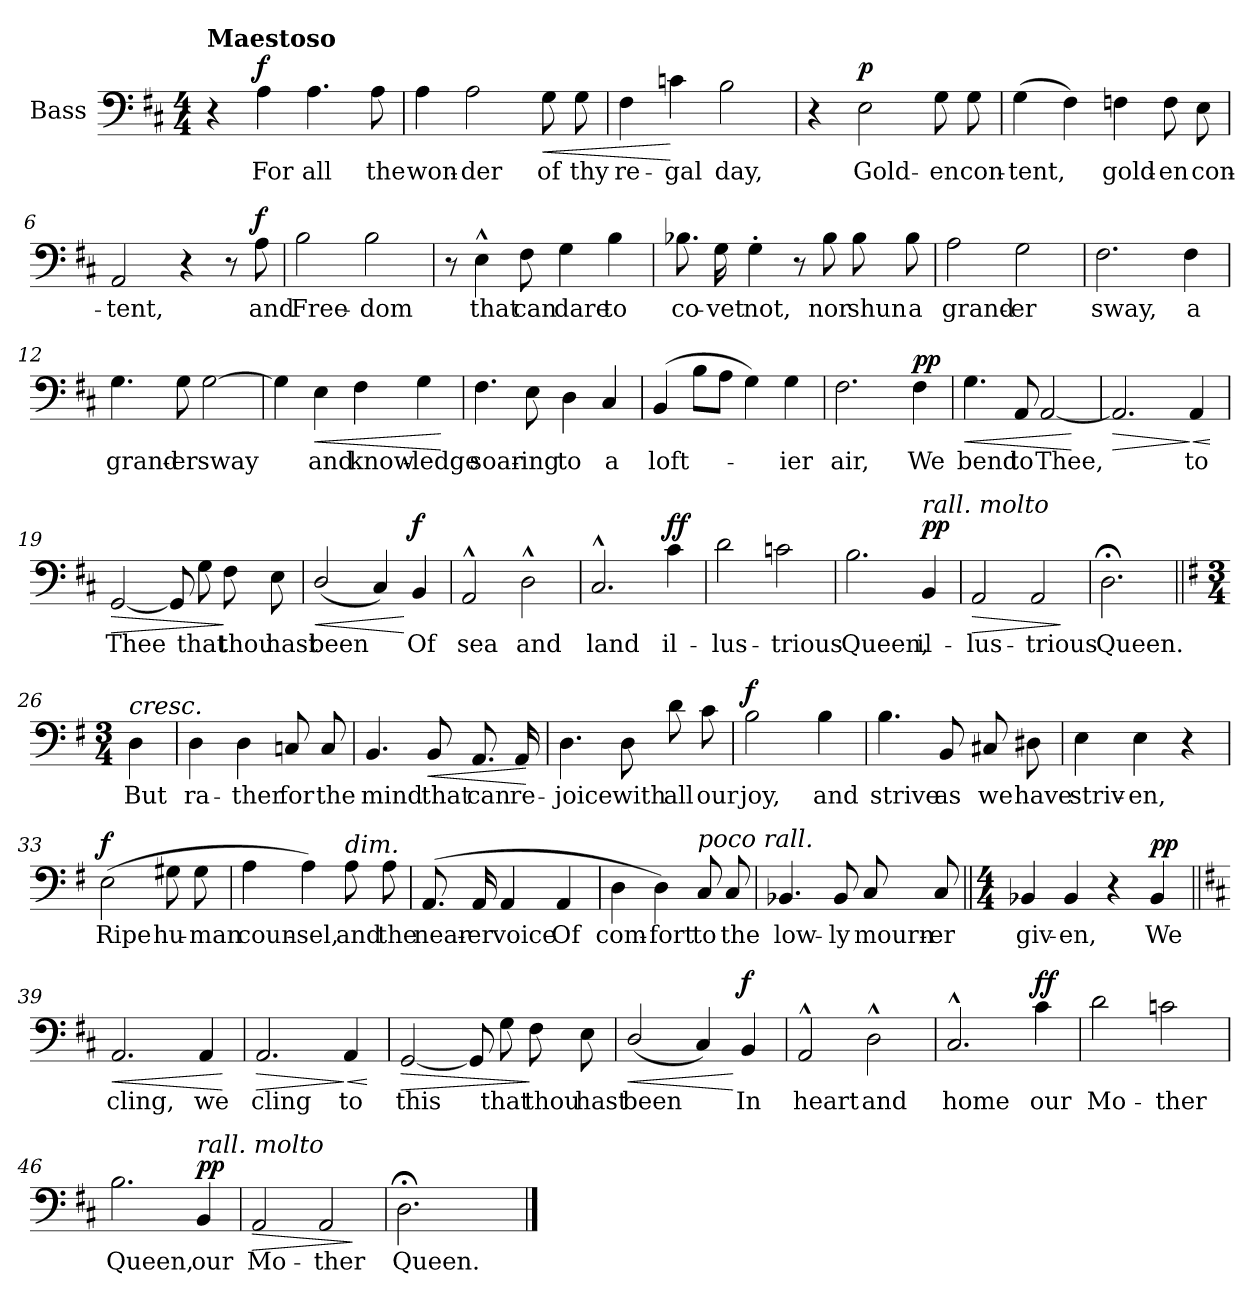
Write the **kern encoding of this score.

**kern	**text	**dynam
*part1	*part1	*part1
*staff1	*staff1	*staff1
*I"Bass	*	*
*clefF4	*	*
*k[f#c#]	*	*
*M4/4	*	*
=1	=1	=1
!LO:TX:a:B:t=Maestoso	!	!
4r	.	.
!	!LO:LY:b	!LO:DY:a
4A\	For	f
!	!LO:LY:b	!
4.A\	all	.
!	!LO:LY:b	!
8A\	the	.
=2	=2	=2
!	!LO:LY:b	!
4A\	won-	.
!	!LO:LY:b	!
2A\	-der	.
!	!LO:LY:b	!LO:HP:b
8G\	of	<
!	!LO:LY:b	!
8G\	thy	.
=3	=3	=3
!	!LO:LY:b	!
4F#\	re-	.
!	!LO:LY:b	!
4cn\	-gal	[
!	!LO:LY:b	!
2B\	day,	.
=4	=4	=4
4r	.	.
!	!LO:LY:b	!LO:DY:a
2E\	Gold-	p
!	!LO:LY:b	!
8G\	-en	.
!	!LO:LY:b	!
8G\	con-	.
!!LO:LB:g=z
=5	=5	=5
!	!LO:LY:b	!
(>4G\	-tent,	.
4F#\)	.	.
!	!LO:LY:b	!
4Fn\	gold-	.
!	!LO:LY:b	!
8F\	-en	.
!	!LO:LY:b	!
8E\	con-	.
=6	=6	=6
!	!LO:LY:b	!
2AA/	-tent,	.
4r	.	.
8r	.	.
!	!LO:LY:b	!LO:DY:a
8A\	and	f
=7	=7	=7
!	!LO:LY:b	!
2B\	Free-	.
!	!LO:LY:b	!
2B\	-dom	.
=8	=8	=8
8r	.	.
!	!LO:LY:b	!
4E^^\	that	.
!	!LO:LY:b	!
8F#\	can	.
!	!LO:LY:b	!
4G\	dare	.
!	!LO:LY:b	!
4B\	to	.
!!LO:LB:g=z
=9	=9	=9
!	!LO:LY:b	!
8.B-X\	co-	.
!	!LO:LY:b	!
16G\	-vet	.
!	!LO:LY:b	!
4G'\	not,	.
8r	.	.
!	!LO:LY:b	!
8B-\	nor	.
!	!LO:LY:b	!
8B-\	shun	.
!	!LO:LY:b	!
8B-\	a	.
=10	=10	=10
!	!LO:LY:b	!
2A\	grand-	.
!	!LO:LY:b	!
2G\	-er	.
=11	=11	=11
!	!LO:LY:b	!
2.F#\	sway,	.
!	!LO:LY:b	!
4F#\	a	.
=12	=12	=12
!	!LO:LY:b	!
4.G\	grand-	.
!	!LO:LY:b	!
8G\	-er	.
!	!LO:LY:b	!
[2G\	sway	.
!!LO:LB:g=z
=13	=13	=13
4G\]	.	.
!	!LO:LY:b	!LO:HP:b
4E\	and	<
!	!LO:LY:b	!
4F#\	know-	.
!	!LO:LY:b	!
4G\	-ledge	.
.	.	[
=14	=14	=14
!	!LO:LY:b	!
4.F#\	soar-	.
!	!LO:LY:b	!
8E\	-ing	.
!	!LO:LY:b	!
4D\	to	.
!	!LO:LY:b	!
4C#/	a	.
=15	=15	=15
!	!LO:LY:b	!
(>4BB/	loft-	.
8B\L	.	.
8A\J	.	.
4G\)	.	.
!	!LO:LY:b	!
4G\	-ier	.
=16	=16	=16
!	!LO:LY:b	!
2.F#\	air,	.
!	!LO:LY:b	!LO:DY:a
4F#\	We	pp
=17	=17	=17
!	!LO:LY:b	!LO:HP:b
4.G\	bend	<
!	!LO:LY:b	!
8AA/	to	.
!	!LO:LY:b	!
[2AA/	Thee,	.
.	.	[
!!LO:LB:g=z
=18	=18	=18
!	!	!LO:HP:b
2.AA/]	.	>
!	!LO:LY:b	!LO:HP:n=1:b
4AA/	to	] <
.	.	[
=19	=19	=19
!	!LO:LY:b	!LO:HP:b
[2GG/	Thee	>
8GG/]	.	.
!	!LO:LY:b	!
8G\	that	.
!	!LO:LY:b	!
8F#\	thou	]
!	!LO:LY:b	!
8E\	hast	.
=20	=20	=20
!	!LO:LY:b	!LO:HP:b
(<2D/	been	<
4C#/)	.	.
!	!LO:LY:b	!LO:DY:n=1:a
4BB/	Of	[ f
=21	=21	=21
!	!LO:LY:b	!
2AA^^/	sea	.
!	!LO:LY:b	!
2D^^\	and	.
=22	=22	=22
!	!LO:LY:b	!
2.C#^^/	land	.
!	!LO:LY:b	!LO:DY:a
4c#\	il-	ff
!!LO:LB:g=z
=23	=23	=23
!	!LO:LY:b	!
2d\	-lus-	.
!	!LO:LY:b	!
2cn\	-trious	.
=24	=24	=24
!	!LO:LY:b	!
2.B\	Queen,	.
!LO:TX:a:i:t=rall. molto	!	!
!	!LO:LY:b	!LO:DY:a
4BB/	il-	pp
=25	=25	=25
!	!LO:LY:b	!LO:HP:b
2AA/	-lus-	>
!	!LO:LY:b	!
2AA/	-trious	.
.	.	]
=26	=26	=26
!	!LO:LY:b	!
2.D;<\	Queen.	.
=26X1||	=26X1||	=26X1||
*k[f#]	*	*
*M3/4	*	*
!LO:TX:a:i:t=cresc.	!	!
!	!LO:LY:b	!
4D\	But	.
=27	=27	=27
!	!LO:LY:b	!
4D\	ra-	.
!	!LO:LY:b	!
4D\	-ther	.
!	!LO:LY:b	!
8Cn/	for	.
!	!LO:LY:b	!
8C/	the	.
=28	=28	=28
!	!LO:LY:b	!
4.BB/	mind	.
!	!LO:LY:b	!LO:HP:b
8BB/	that	<
!	!LO:LY:b	!
8.AA/	can	.
!	!LO:LY:b	!
16AA/	re-	.
.	.	[
!!LO:LB:g=z
=29	=29	=29
!	!LO:LY:b	!
4.D\	-joice	.
!	!LO:LY:b	!
8D\	with	.
!	!LO:LY:b	!
8d\	all	.
!	!LO:LY:b	!
8c\	our	.
=30	=30	=30
!	!LO:LY:b	!LO:DY:a
2B\	joy,	f
!	!LO:LY:b	!
4B\	and	.
=31	=31	=31
!	!LO:LY:b	!
4.B\	strive	.
!	!LO:LY:b	!
8BB/	as	.
!	!LO:LY:b	!
8C#X/	we	.
!	!LO:LY:b	!
8D#X\	have	.
=32	=32	=32
!	!LO:LY:b	!
4E\	striv-	.
!	!LO:LY:b	!
4E\	-en,	.
4r	.	.
=33	=33	=33
!	!LO:LY:b	!LO:DY:a
(>2E\	Ripe	f
!	!LO:LY:b	!
8G#X\	hu-	.
!	!LO:LY:b	!
8G#\	-man	.
!!LO:LB:g=z
=34	=34	=34
!	!LO:LY:b	!
4A\	coun-	.
!	!LO:LY:b	!
4A\)	-sel,	.
!LO:TX:a:i:t=dim.	!	!
!	!LO:LY:b	!
8A\	and	.
!	!LO:LY:b	!
8A\	the	.
=35	=35	=35
!	!LO:LY:b	!
(>8.AA/	near-	.
!	!LO:LY:b	!
16AA/	-er	.
!	!LO:LY:b	!
4AA/	voice	.
!	!LO:LY:b	!
4AA/	Of	.
=36	=36	=36
!	!LO:LY:b	!
4D\	com-	.
!	!LO:LY:b	!
4D\)	-fort	.
!LO:TX:a:i:t=poco rall.	!	!
!	!LO:LY:b	!
8C/	to	.
!	!LO:LY:b	!
8C/	the	.
=37	=37	=37
!	!LO:LY:b	!
4.BB-X/	low-	.
!	!LO:LY:b	!
8BB-/	-ly	.
!	!LO:LY:b	!
8C/	mourn-	.
!	!LO:LY:b	!
8C/	-er	.
!!LO:LB:g=z
=38||	=38||	=38||
*M4/4	*	*
!	!LO:LY:b	!
4BB-X/	giv-	.
!	!LO:LY:b	!
4BB-/	-en,	.
4r	.	.
!	!LO:LY:b	!LO:DY:a
4BB-/	We	pp
=39||	=39||	=39||
*k[f#c#]	*	*
!	!LO:LY:b	!LO:HP:b
2.AA/	cling,	<
!	!LO:LY:b	!
4AA/	we	.
.	.	[
=40	=40	=40
!	!LO:LY:b	!LO:HP:b
2.AA/	cling	>
!	!LO:LY:b	!LO:HP:n=1:b
4AA/	to	] <
.	.	[
=41	=41	=41
!	!LO:LY:b	!LO:HP:b
[2GG/	this	>
8GG/]	.	.
!	!LO:LY:b	!
8G\	that	.
!	!LO:LY:b	!
8F#\	thou	]
!	!LO:LY:b	!
8E\	hast	.
!!LO:PB:g=z
=42	=42	=42
!	!LO:LY:b	!LO:HP:b
(<2D/	been	<
4C#/)	.	.
!	!LO:LY:b	!LO:DY:n=1:a
4BB/	In	[ f
=43	=43	=43
!	!LO:LY:b	!
2AA^^/	heart	.
!	!LO:LY:b	!
2D^^\	and	.
=44	=44	=44
!	!LO:LY:b	!
2.C#^^/	home	.
!	!LO:LY:b	!LO:DY:a
4c#\	our	ff
=45	=45	=45
!	!LO:LY:b	!
2d\	Mo-	.
!	!LO:LY:b	!
2cn\	-ther	.
=46	=46	=46
!	!LO:LY:b	!
2.B\	Queen,	.
!LO:TX:a:i:t=rall. molto	!	!
!	!LO:LY:b	!LO:DY:a
4BB/	our	pp
=47	=47	=47
!	!LO:LY:b	!LO:HP:b
2AA/	Mo-	>
!	!LO:LY:b	!
2AA/	-ther	.
.	.	]
=48	=48	=48
!	!LO:LY:b	!
2.D;<\	Queen.	.
4ryy	.	.
==	==	==
*-	*-	*-
